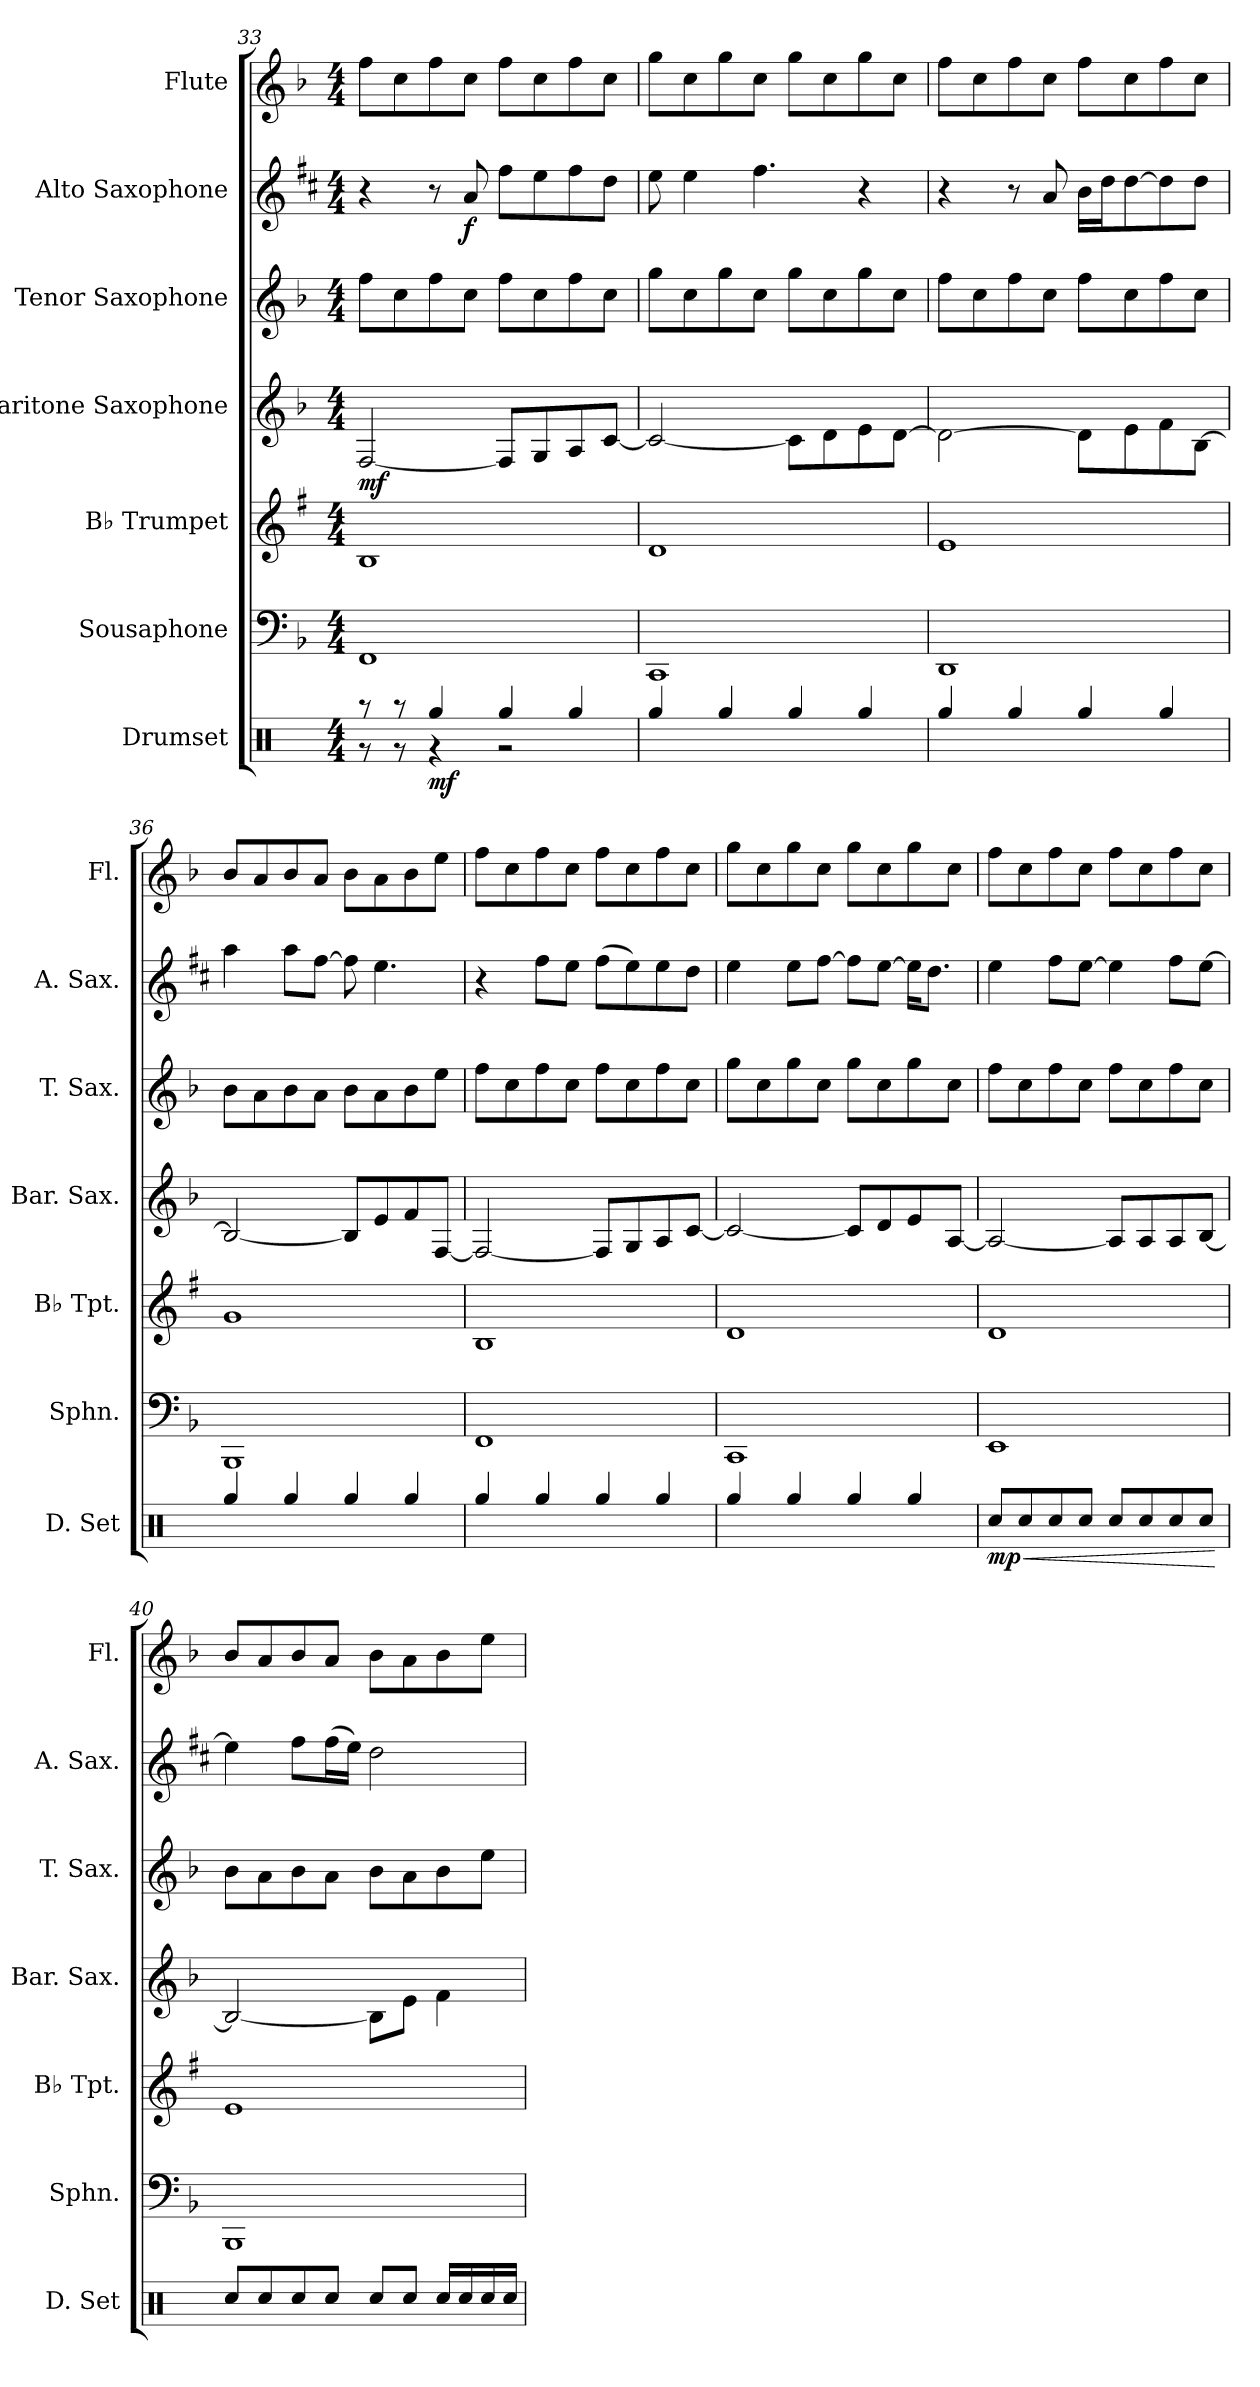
**kern	**dynam	**kern	**kern	**kern	**dynam	**kern	**kern	**dynam	**kern
*part7	*part7	*part6	*part5	*part4	*part4	*part3	*part2	*part2	*part1
*staff7	*staff7	*staff6	*staff5	*staff4	*staff4	*staff3	*staff2	*staff2	*staff1
*I"Drumset	*	*I"Sousaphone	*I"B♭ Trumpet	*I"Baritone Saxophone	*	*I"Tenor Saxophone	*I"Alto Saxophone	*	*I"Flute
*I'D. Set	*	*I'Sphn.	*I'B♭ Tpt.	*I'Bar. Sax.	*	*I'T. Sax.	*I'A. Sax.	*	*I'Fl.
*clefX	*	*clefF4	*clefG2	*clefG2	*	*clefG2	*clefG2	*	*clefG2
*	*	*	*ITrd1c2	*ITrd12c21	*	*ITrd8c14	*ITrd5c9	*	*
*k[]	*	*k[b-]	*k[b-]	*k[b-]	*	*k[b-]	*k[b-]	*	*k[b-]
*M4/4	*	*M4/4	*M4/4	*M4/4	*	*M4/4	*M4/4	*	*M4/4
=33	=33	=33	=33	=33	=33	=33	=33	=33	=33
*^	*	*	*	*	*	*	*	*	*
!	!	!	!	!	!	!LO:DY:b	!	!	!	!
8r	8r	.	1FF	1A	[2FF/	mf	8f\L	4r	.	8ff\L
8r	8r	.	.	.	.	.	8c\	.	.	8cc\
!	!	!LO:DY:b	!	!	!	!	!	!	!	!
4Rgg/	4r	mf	.	.	.	.	8f\	8r	.	8ff\
!	!	!	!	!	!	!	!	!	!LO:DY:b	!
.	.	.	.	.	.	.	8c\J	8c/	f	8cc\J
4Rgg/	2r	.	.	.	8FF/L]	.	8f\L	8a\L	.	8ff\L
.	.	.	.	.	8GG/	.	8c\	8g\	.	8cc\
4Rgg/	.	.	.	.	8AA/	.	8f\	8a\	.	8ff\
.	.	.	.	.	[8C/J	.	8c\J	8f\J	.	8cc\J
*v	*v	*	*	*	*	*	*	*	*	*
=34	=34	=34	=34	=34	=34	=34	=34	=34	=34
4Rgg/	.	1CC	1c	2C/_	.	8g\L	8g\	.	8gg\L
.	.	.	.	.	.	8c\	4g\	.	8cc\
4Rgg/	.	.	.	.	.	8g\	.	.	8gg\
.	.	.	.	.	.	8c\J	4.a\	.	8cc\J
4Rgg/	.	.	.	8C\L]	.	8g\L	.	.	8gg\L
.	.	.	.	8D\	.	8c\	.	.	8cc\
4Rgg/	.	.	.	8E\	.	8g\	4r	.	8gg\
.	.	.	.	[8D\J	.	8c\J	.	.	8cc\J
!!LO:PB:g=z
=35	=35	=35	=35	=35	=35	=35	=35	=35	=35
4Rgg/	.	1DD	1d	2D\_	.	8f\L	4r	.	8ff\L
.	.	.	.	.	.	8c\	.	.	8cc\
4Rgg/	.	.	.	.	.	8f\	8r	.	8ff\
.	.	.	.	.	.	8c\J	8c/	.	8cc\J
4Rgg/	.	.	.	8D\L]	.	8f\L	16d\LL	.	8ff\L
.	.	.	.	.	.	.	16f\J	.	.
.	.	.	.	8E\	.	8c\	[8f\	.	8cc\
4Rgg/	.	.	.	8F\	.	8f\	8f\]	.	8ff\
.	.	.	.	[8BB-\J	.	8c\J	8f\J	.	8cc\J
=36	=36	=36	=36	=36	=36	=36	=36	=36	=36
4Rgg/	.	1BBB-	1f	2BB-/_	.	8B-\L	4cc\	.	8b-/L
.	.	.	.	.	.	8A\	.	.	8a/
4Rgg/	.	.	.	.	.	8B-\	8cc\L	.	8b-/
.	.	.	.	.	.	8A\J	[8a\J	.	8a/J
4Rgg/	.	.	.	8BB-/L]	.	8B-\L	8a\]	.	8b-\L
.	.	.	.	8E/	.	8A\	4.g\	.	8a\
4Rgg/	.	.	.	8F/	.	8B-\	.	.	8b-\
.	.	.	.	[8FF/J	.	8e\J	.	.	8ee\J
=37	=37	=37	=37	=37	=37	=37	=37	=37	=37
4Rgg/	.	1FF	1A	2FF/_	.	8f\L	4r	.	8ff\L
.	.	.	.	.	.	8c\	.	.	8cc\
4Rgg/	.	.	.	.	.	8f\	8a\L	.	8ff\
.	.	.	.	.	.	8c\J	8g\J	.	8cc\J
4Rgg/	.	.	.	8FF/L]	.	8f\L	(>8a\L	.	8ff\L
.	.	.	.	8GG/	.	8c\	8g\)	.	8cc\
4Rgg/	.	.	.	8AA/	.	8f\	8g\	.	8ff\
.	.	.	.	[8C/J	.	8c\J	8f\J	.	8cc\J
=38	=38	=38	=38	=38	=38	=38	=38	=38	=38
4Rgg/	.	1CC	1c	2C/_	.	8g\L	4g\	.	8gg\L
.	.	.	.	.	.	8c\	.	.	8cc\
4Rgg/	.	.	.	.	.	8g\	8g\L	.	8gg\
.	.	.	.	.	.	8c\J	[8a\J	.	8cc\J
4Rgg/	.	.	.	8C/L]	.	8g\L	8a\L]	.	8gg\L
.	.	.	.	8D/	.	8c\	[8g\J	.	8cc\
4Rgg/	.	.	.	8E/	.	8g\	16g\KL]	.	8gg\
.	.	.	.	.	.	.	8.f\J	.	.
.	.	.	.	[8AA/J	.	8c\J	.	.	8cc\J
!!LO:PB:g=z
=39	=39	=39	=39	=39	=39	=39	=39	=39	=39
!	!LO:HP:b	!	!	!	!	!	!	!	!
!	!LO:DY:n=1:b	!	!	!	!	!	!	!	!
8Rcc/L	< mp	1EE	1c	2AA/_	.	8f\L	4g\	.	8ff\L
8Rcc/	.	.	.	.	.	8c\	.	.	8cc\
8Rcc/	.	.	.	.	.	8f\	8a\L	.	8ff\
8Rcc/J	.	.	.	.	.	8c\J	[8g\J	.	8cc\J
8Rcc/L	.	.	.	8AA/L]	.	8f\L	4g\]	.	8ff\L
8Rcc/	.	.	.	8AA/	.	8c\	.	.	8cc\
8Rcc/	.	.	.	8AA/	.	8f\	8a\L	.	8ff\
8Rcc/J	.	.	.	[8BB-/J	.	8c\J	[8g\J	.	8cc\J
.	[	.	.	.	.	.	.	.	.
=40	=40	=40	=40	=40	=40	=40	=40	=40	=40
8Rcc/L	.	1BBB-	1d	2BB-/_	.	8B-\L	4g\]	.	8b-/L
8Rcc/	.	.	.	.	.	8A\	.	.	8a/
8Rcc/	.	.	.	.	.	8B-\	8a\L	.	8b-/
8Rcc/J	.	.	.	.	.	8A\J	(>16a\L	.	8a/J
.	.	.	.	.	.	.	16g\JJ)	.	.
8Rcc/L	.	.	.	8BB-\L]	.	8B-\L	2f\	.	8b-\L
8Rcc/J	.	.	.	8E\J	.	8A\	.	.	8a\
16Rcc/LL	.	.	.	4F\	.	8B-\	.	.	8b-\
16Rcc/	.	.	.	.	.	.	.	.	.
16Rcc/	.	.	.	.	.	8e\J	.	.	8ee\J
16Rcc/JJ	.	.	.	.	.	.	.	.	.
=	=	=	=	=	=	=	=	=	=
*-	*-	*-	*-	*-	*-	*-	*-	*-	*-
